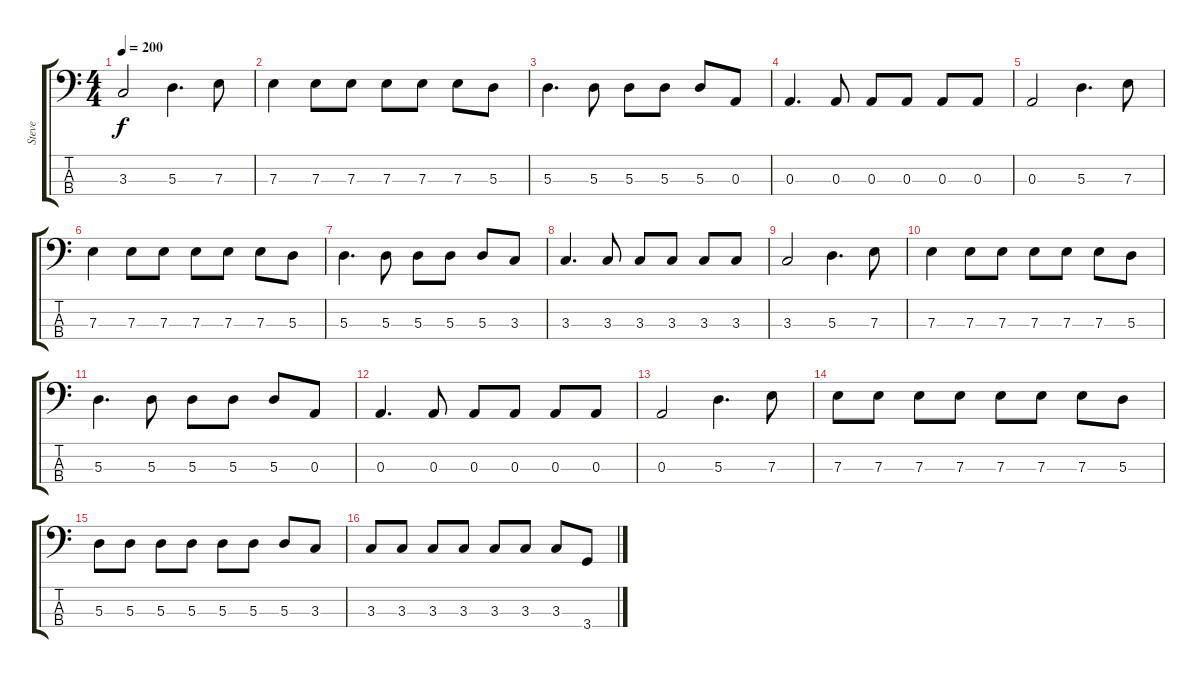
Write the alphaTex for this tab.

\track ("Steve" "Steve") {instrument electricbassfinger}
\staff {score tabs}
\tuning (G2 D2 A1 E1) {hide}
\ts (4 4)
\tempo 200
\clef f4
\ks c
3.3.2{dy f} 5.3.4{d} 7.3.8 |
7.3.4 7.3.8 7.3.8 7.3.8 7.3.8 7.3.8 5.3.8 |
5.3.4{d} 5.3.8 5.3.8 5.3.8 5.3.8 0.3.8 |
0.3.4{d} 0.3.8 0.3.8 0.3.8 0.3.8 0.3.8 |
0.3.2 5.3.4{d} 7.3.8 |
7.3.4 7.3.8 7.3.8 7.3.8 7.3.8 7.3.8 5.3.8 |
5.3.4{d} 5.3.8 5.3.8 5.3.8 5.3.8 3.3.8 |
3.3.4{d} 3.3.8 3.3.8 3.3.8 3.3.8 3.3.8 |
3.3.2 5.3.4{d} 7.3.8 |
7.3.4 7.3.8 7.3.8 7.3.8 7.3.8 7.3.8 5.3.8 |
5.3.4{d} 5.3.8 5.3.8 5.3.8 5.3.8 0.3.8 |
0.3.4{d} 0.3.8 0.3.8 0.3.8 0.3.8 0.3.8 |
0.3.2 5.3.4{d} 7.3.8 |
7.3.8 7.3.8 7.3.8 7.3.8 7.3.8 7.3.8 7.3.8 5.3.8 |
5.3.8 5.3.8 5.3.8 5.3.8 5.3.8 5.3.8 5.3.8 3.3.8 |
3.3.8 3.3.8 3.3.8 3.3.8 3.3.8 3.3.8 3.3.8 3.4.8
